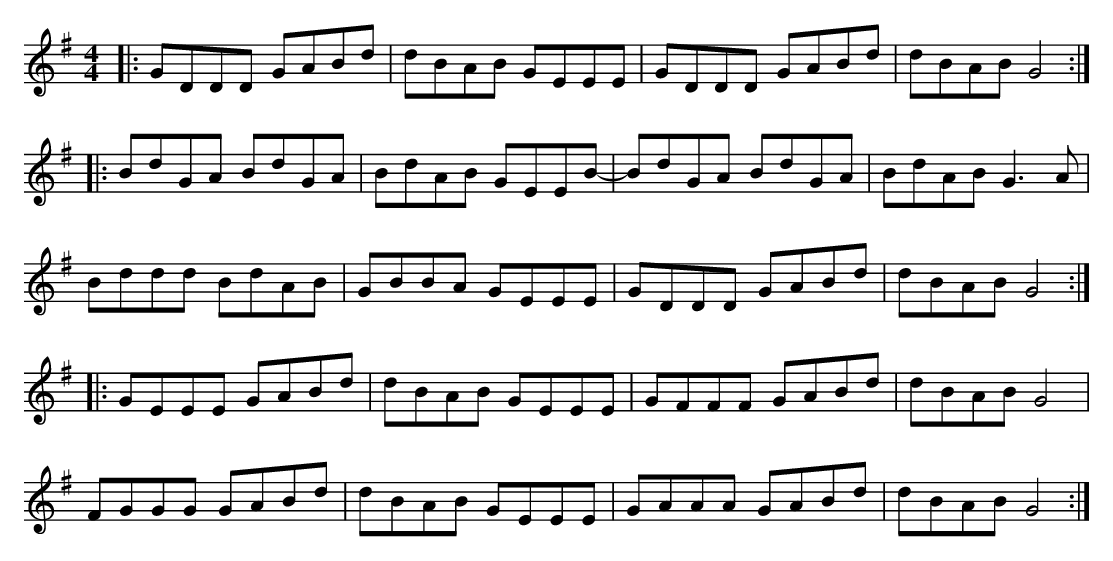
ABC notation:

X:1
M:4/4
K:G
|:GDDD GABd|dBAB GEEE|GDDD GABd|dBAB G4:|
|:BdGA BdGA|BdAB GEEB-|BdGA BdGA|BdAB G3 A|
Bddd BdAB|GBBA GEEE|GDDD GABd|dBAB G4:|
|:GEEE GABd|dBAB GEEE|GFFF GABd|dBAB G4|
FGGG GABd|dBAB GEEE|GAAA GABd|dBAB G4:|
